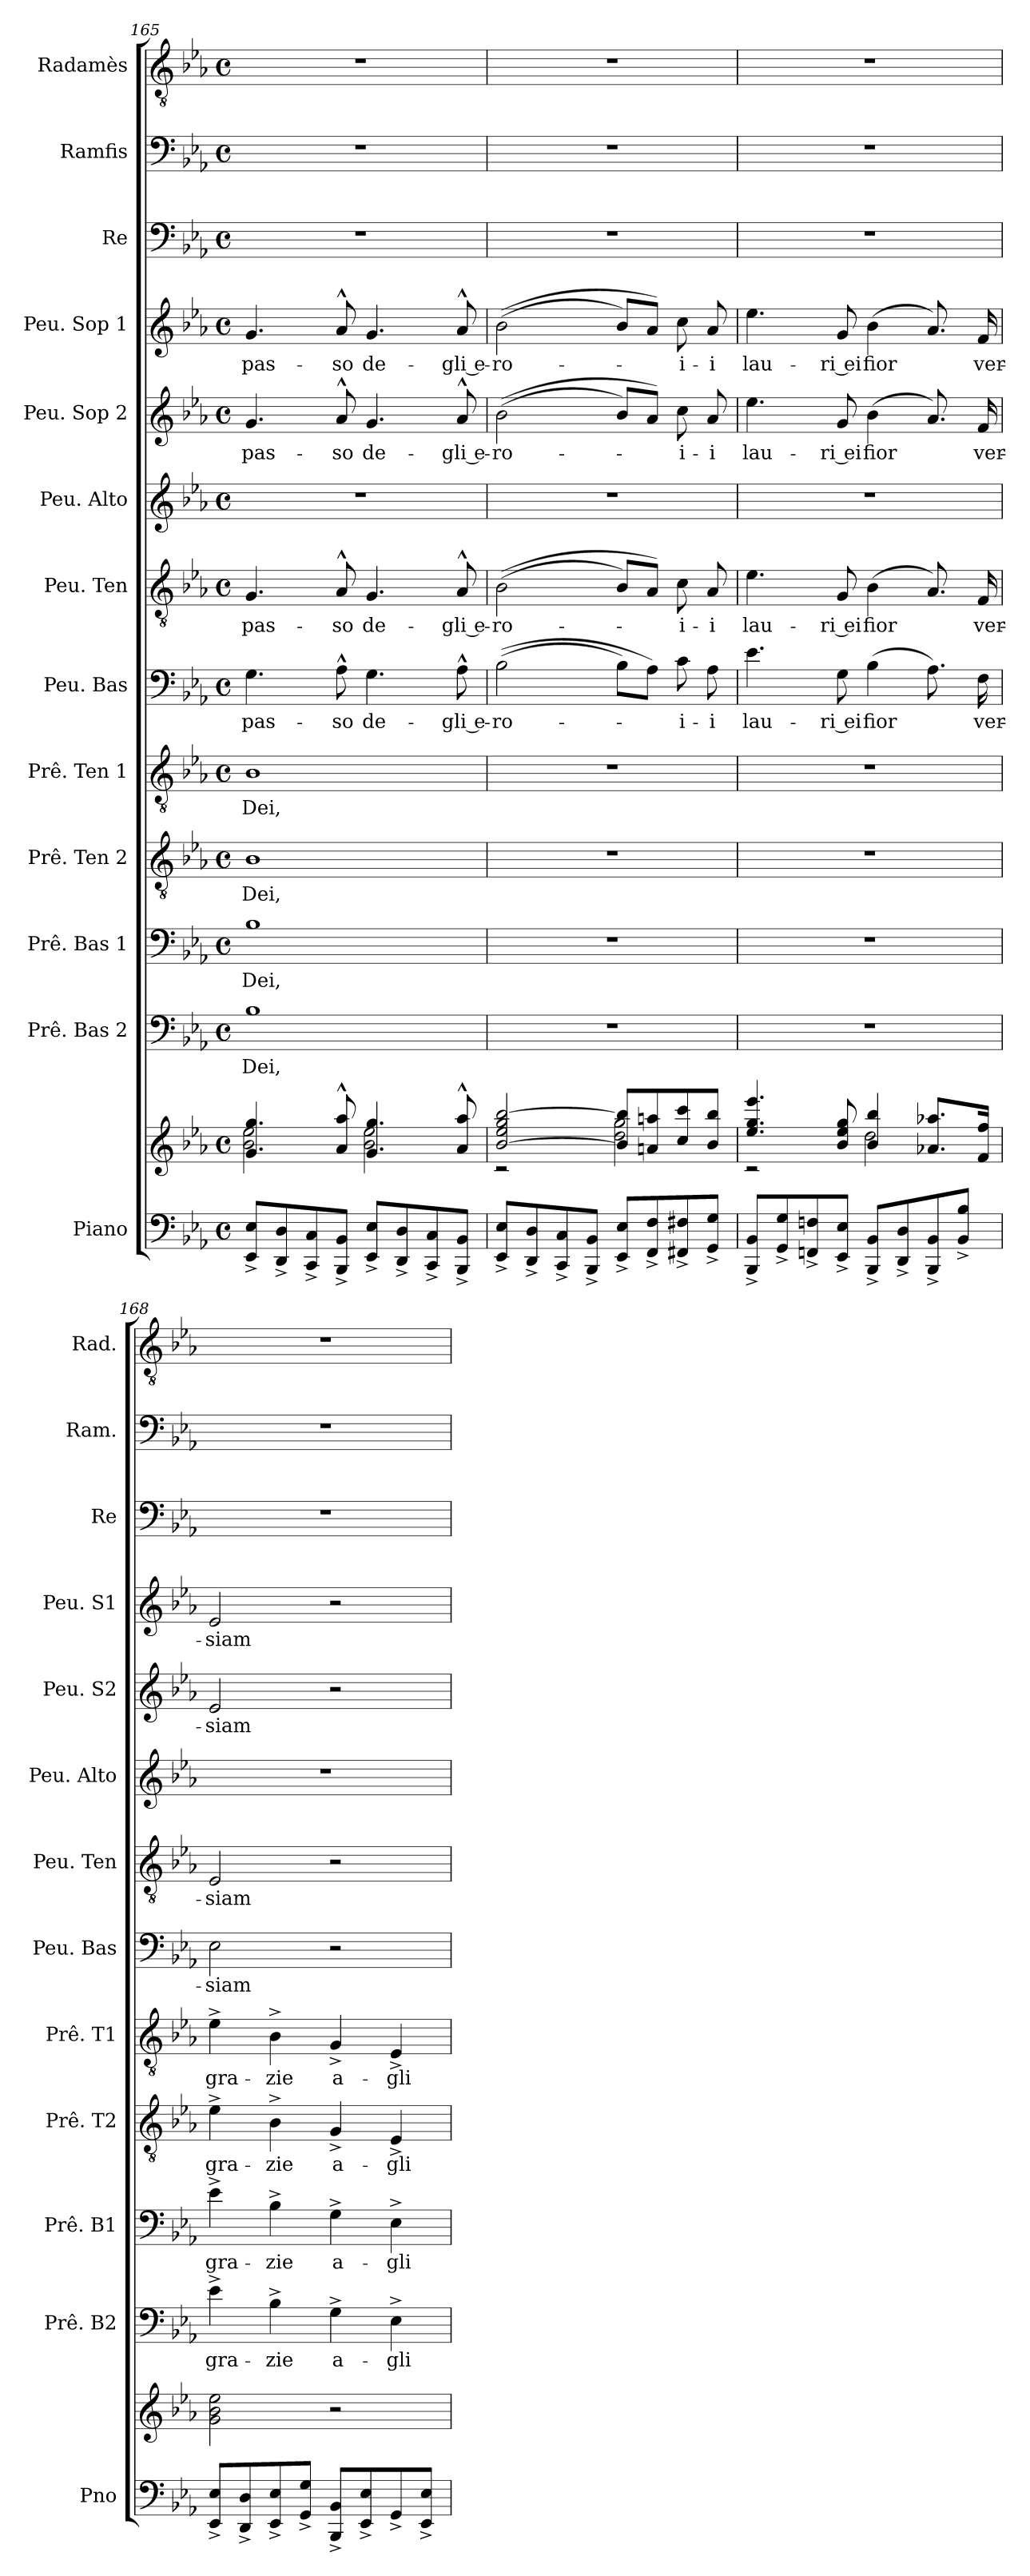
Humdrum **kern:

**kern	**kern	**kern	**text	**kern	**text	**kern	**text	**kern	**text	**kern	**text	**kern	**text	**kern	**kern	**text	**kern	**text	**kern	**kern	**kern
*part13	*part13	*part12	*part12	*part11	*part11	*part10	*part10	*part9	*part9	*part8	*part8	*part7	*part7	*part6	*part5	*part5	*part4	*part4	*part3	*part2	*part1
*staff14	*staff13	*staff12	*staff12	*staff11	*staff11	*staff10	*staff10	*staff9	*staff9	*staff8	*staff8	*staff7	*staff7	*staff6	*staff5	*staff5	*staff4	*staff4	*staff3	*staff2	*staff1
*I"Piano	*	*I"Prê. Bas 2	*	*I"Prê. Bas 1	*	*I"Prê. Ten 2	*	*I"Prê. Ten 1	*	*I"Peu. Bas	*	*I"Peu. Ten	*	*I"Peu. Alto	*I"Peu. Sop 2	*	*I"Peu. Sop 1	*	*I"Re	*I"Ramfis	*I"Radamès
*I'Pno	*	*I'Prê. B2	*	*I'Prê. B1	*	*I'Prê. T2	*	*I'Prê. T1	*	*I'Peu. Bas	*	*I'Peu. Ten	*	*I'Peu. Alto	*I'Peu. S2	*	*I'Peu. S1	*	*I'Re	*I'Ram.	*I'Rad.
!!LO:PB:g=z
*clefF4	*clefG2	*clefF4	*	*clefF4	*	*clefGv2	*	*clefGv2	*	*clefF4	*	*clefGv2	*	*clefG2	*clefG2	*	*clefG2	*	*clefF4	*clefF4	*clefGv2
*k[b-e-a-]	*k[b-e-a-]	*k[b-e-a-]	*	*k[b-e-a-]	*	*k[b-e-a-]	*	*k[b-e-a-]	*	*k[b-e-a-]	*	*k[b-e-a-]	*	*k[b-e-a-]	*k[b-e-a-]	*	*k[b-e-a-]	*	*k[b-e-a-]	*k[b-e-a-]	*k[b-e-a-]
*M4/4	*M4/4	*M4/4	*	*M4/4	*	*M4/4	*	*M4/4	*	*M4/4	*	*M4/4	*	*M4/4	*M4/4	*	*M4/4	*	*M4/4	*M4/4	*M4/4
*met(c)	*met(c)	*met(c)	*	*met(c)	*	*met(c)	*	*met(c)	*	*met(c)	*	*met(c)	*	*met(c)	*met(c)	*	*met(c)	*	*met(c)	*met(c)	*met(c)
=165	=165	=165	=165	=165	=165	=165	=165	=165	=165	=165	=165	=165	=165	=165	=165	=165	=165	=165	=165	=165	=165
*	*^	*	*	*	*	*	*	*	*	*	*	*	*	*	*	*	*	*	*	*	*
!	!	!	!	!LO:LY:b:color=#0055FF	!	!LO:LY:b:color=#0055FF	!	!LO:LY:b:color=#0055FF	!	!LO:LY:b:color=#0055FF	!	!LO:LY:b:color=#AA0000	!	!LO:LY:b:color=#0055FF	!	!	!LO:LY:b:color=#0055FF	!	!LO:LY:b:color=#0055FF	!	!	!
8EE-/^ 8E-/^L	4.g/ 4.gg/	2b-\ 2ee-\	1B-	Dei,	1B-	Dei,	1B-	Dei,	1B-	Dei,	4.G\	pas-	4.G/	pas-	1r	4.g/	pas-	4.g/	pas-	1r	1r	1r
8DD/^ 8D/^	.	.	.	.	.	.	.	.	.	.	.	.	.	.	.	.	.	.	.	.	.	.
8CC/^ 8C/^	.	.	.	.	.	.	.	.	.	.	.	.	.	.	.	.	.	.	.	.	.	.
!	!	!	!	!	!	!	!	!	!	!	!	!LO:LY:b:color=#AA0000	!	!LO:LY:b:color=#0055FF	!	!	!LO:LY:b:color=#0055FF	!	!LO:LY:b:color=#0055FF	!	!	!
8BBB-/^ 8BB-/^J	8a-/^^ 8aa-/^^	.	.	.	.	.	.	.	.	.	8A-^^\	-so	8A-^^/	-so	.	8a-^^/	-so	8a-^^/	-so	.	.	.
!	!	!	!	!	!	!	!	!	!	!	!	!LO:LY:b:color=#AA0000	!	!LO:LY:b:color=#0055FF	!	!	!LO:LY:b:color=#0055FF	!	!LO:LY:b:color=#0055FF	!	!	!
8EE-/^ 8E-/^L	4.g/ 4.gg/	2b-\ 2ee-\	.	.	.	.	.	.	.	.	4.G\	de-	4.G/	de-	.	4.g/	de-	4.g/	de-	.	.	.
8DD/^ 8D/^	.	.	.	.	.	.	.	.	.	.	.	.	.	.	.	.	.	.	.	.	.	.
8CC/^ 8C/^	.	.	.	.	.	.	.	.	.	.	.	.	.	.	.	.	.	.	.	.	.	.
!	!	!	!	!	!	!	!	!	!	!	!	!LO:LY:b:color=#AA0000	!	!LO:LY:b:color=#0055FF	!	!	!LO:LY:b:color=#0055FF	!	!LO:LY:b:color=#0055FF	!	!	!
8BBB-/^ 8BB-/^J	8a-/^^ 8aa-/^^	.	.	.	.	.	.	.	.	.	8A-^^\	-gli e-	8A-^^/	-gli e-	.	8a-^^/	-gli e-	8a-^^/	-gli e-	.	.	.
=166	=166	=166	=166	=166	=166	=166	=166	=166	=166	=166	=166	=166	=166	=166	=166	=166	=166	=166	=166	=166	=166	=166
!	!	!	!	!	!	!	!	!	!	!	!	!LO:LY:b:color=#AA0000	!	!LO:LY:b:color=#0055FF	!	!	!LO:LY:b:color=#0055FF	!	!LO:LY:b:color=#0055FF	!	!	!
8EE-/^ 8E-/^L	[2b-/ 2ee-/ 2gg/ [2bb-/	2r	1r	.	1r	.	1r	.	1r	.	(>(>2B-\	-ro-	(>(>2B-\	-ro-	1r	(>(>2b-\	-ro-	(>(>2b-\	-ro-	1r	1r	1r
8DD/^ 8D/^	.	.	.	.	.	.	.	.	.	.	.	.	.	.	.	.	.	.	.	.	.	.
8CC/^ 8C/^	.	.	.	.	.	.	.	.	.	.	.	.	.	.	.	.	.	.	.	.	.	.
8BBB-/^ 8BB-/^J	.	.	.	.	.	.	.	.	.	.	.	.	.	.	.	.	.	.	.	.	.	.
8EE-/^ 8E-/^L	8b-/] 8bb-/]L	2dd\ 2gg\	.	.	.	.	.	.	.	.	8B-\L)	.	8B-/L)	.	.	8b-/L)	.	8b-/L)	.	.	.	.
8FF/^ 8F/^	8an/ 8aan/	.	.	.	.	.	.	.	.	.	8A-\J)	.	8A-/J)	.	.	8a-/J)	.	8a-/J)	.	.	.	.
!	!	!	!	!	!	!	!	!	!	!	!	!LO:LY:b:color=#AA0000	!	!LO:LY:b:color=#0055FF	!	!	!LO:LY:b:color=#0055FF	!	!LO:LY:b:color=#0055FF	!	!	!
8FF#X/^ 8F#X/^	8cc/ 8ccc/	.	.	.	.	.	.	.	.	.	8c\	-i-	8c\	-i-	.	8cc\	-i-	8cc\	-i-	.	.	.
!	!	!	!	!	!	!	!	!	!	!	!	!LO:LY:b:color=#AA0000	!	!LO:LY:b:color=#0055FF	!	!	!LO:LY:b:color=#0055FF	!	!LO:LY:b:color=#0055FF	!	!	!
8GG/^ 8G/^J	8b-/ 8bb-/J	.	.	.	.	.	.	.	.	.	8A-\	-i	8A-/	-i	.	8a-/	-i	8a-/	-i	.	.	.
=167	=167	=167	=167	=167	=167	=167	=167	=167	=167	=167	=167	=167	=167	=167	=167	=167	=167	=167	=167	=167	=167	=167
!	!	!	!	!	!	!	!	!	!	!	!	!LO:LY:b:color=#AA0000	!	!LO:LY:b:color=#0055FF	!	!	!LO:LY:b:color=#0055FF	!	!LO:LY:b:color=#0055FF	!	!	!
8BBB-/^ 8BB-/^L	4.ee-/ 4.gg/ 4.eee-/	2r	1r	.	1r	.	1r	.	1r	.	4.e-\	lau-	4.e-\	lau-	1r	4.ee-\	lau-	4.ee-\	lau-	1r	1r	1r
8GG/^ 8G/^	.	.	.	.	.	.	.	.	.	.	.	.	.	.	.	.	.	.	.	.	.	.
8FFn/^ 8Fn/^	.	.	.	.	.	.	.	.	.	.	.	.	.	.	.	.	.	.	.	.	.	.
!	!	!	!	!	!	!	!	!	!	!	!	!LO:LY:b:color=#AA0000	!	!LO:LY:b:color=#0055FF	!	!	!LO:LY:b:color=#0055FF	!	!LO:LY:b:color=#0055FF	!	!	!
8EE-/^ 8E-/^J	8b-/ 8ee-/ 8gg/	.	.	.	.	.	.	.	.	.	8G\	-ri ei	8G/	-ri ei	.	8g/	-ri ei	8g/	-ri ei	.	.	.
!	!	!	!	!	!	!	!	!	!	!	!	!LO:LY:b:color=#AA0000	!	!LO:LY:b:color=#0055FF	!	!	!LO:LY:b:color=#0055FF	!	!LO:LY:b:color=#0055FF	!	!	!
8BBB-/^ 8BB-/^L	4b-/ 4bb-/	2dd\	.	.	.	.	.	.	.	.	(>4B-\	fior	(>4B-\	fior	.	(>4b-\	fior	(>4b-\	fior	.	.	.
8DD/^ 8D/^	.	.	.	.	.	.	.	.	.	.	.	.	.	.	.	.	.	.	.	.	.	.
8BBB-/^ 8BB-/^	8.a-X/ 8.aa-X/L	.	.	.	.	.	.	.	.	.	8.A-\)	.	8.A-/)	.	.	8.a-/)	.	8.a-/)	.	.	.	.
8BB-/^ 8B-/^J	.	.	.	.	.	.	.	.	.	.	.	.	.	.	.	.	.	.	.	.	.	.
!	!	!	!	!	!	!	!	!	!	!	!	!LO:LY:b:color=#AA0000	!	!LO:LY:b:color=#0055FF	!	!	!LO:LY:b:color=#0055FF	!	!LO:LY:b:color=#0055FF	!	!	!
.	16f/ 16ff/Jk	.	.	.	.	.	.	.	.	.	16F\	ver-	16F/	ver-	.	16f/	ver-	16f/	ver-	.	.	.
*	*v	*v	*	*	*	*	*	*	*	*	*	*	*	*	*	*	*	*	*	*	*	*
=168	=168	=168	=168	=168	=168	=168	=168	=168	=168	=168	=168	=168	=168	=168	=168	=168	=168	=168	=168	=168	=168
!	!	!	!LO:LY:b:color=#0055FF	!	!LO:LY:b:color=#0055FF	!	!LO:LY:b:color=#0055FF	!	!LO:LY:b:color=#0055FF	!	!LO:LY:b:color=#AA0000	!	!LO:LY:b:color=#0055FF	!	!	!LO:LY:b:color=#0055FF	!	!LO:LY:b:color=#0055FF	!	!	!
8EE-/^ 8E-/^L	2g\ 2b-\ 2ee-\	4e-^\	gra-	4e-^\	gra-	4e-^\	gra-	4e-^\	gra-	2E-\	-siam	2E-/	-siam	1r	2e-/	-siam	2e-/	-siam	1r	1r	1r
8DD/^ 8D/^	.	.	.	.	.	.	.	.	.	.	.	.	.	.	.	.	.	.	.	.	.
!	!	!	!LO:LY:b:color=#0055FF	!	!LO:LY:b:color=#0055FF	!	!LO:LY:b:color=#0055FF	!	!LO:LY:b:color=#0055FF	!	!	!	!	!	!	!	!	!	!	!	!
8EE-/^ 8E-/^	.	4B-^\	-zie	4B-^\	-zie	4B-^\	-zie	4B-^\	-zie	.	.	.	.	.	.	.	.	.	.	.	.
8GG/^ 8G/^J	.	.	.	.	.	.	.	.	.	.	.	.	.	.	.	.	.	.	.	.	.
!	!	!	!LO:LY:b:color=#0055FF	!	!LO:LY:b:color=#0055FF	!	!LO:LY:b:color=#0055FF	!	!LO:LY:b:color=#0055FF	!	!	!	!	!	!	!	!	!	!	!	!
8BBB-/^ 8BB-/^L	2r	4G^\	a-	4G^\	a-	4G^/	a-	4G^/	a-	2r	.	2r	.	.	2r	.	2r	.	.	.	.
8EE-/^ 8E-/^	.	.	.	.	.	.	.	.	.	.	.	.	.	.	.	.	.	.	.	.	.
!	!	!	!LO:LY:b:color=#0055FF	!	!LO:LY:b:color=#0055FF	!	!LO:LY:b:color=#0055FF	!	!LO:LY:b:color=#0055FF	!	!	!	!	!	!	!	!	!	!	!	!
8GG^/	.	4E-^\	-gli	4E-^\	-gli	4E-^/	-gli	4E-^/	-gli	.	.	.	.	.	.	.	.	.	.	.	.
8EE-/^ 8E-/^J	.	.	.	.	.	.	.	.	.	.	.	.	.	.	.	.	.	.	.	.	.
=	=	=	=	=	=	=	=	=	=	=	=	=	=	=	=	=	=	=	=	=	=
*-	*-	*-	*-	*-	*-	*-	*-	*-	*-	*-	*-	*-	*-	*-	*-	*-	*-	*-	*-	*-	*-
